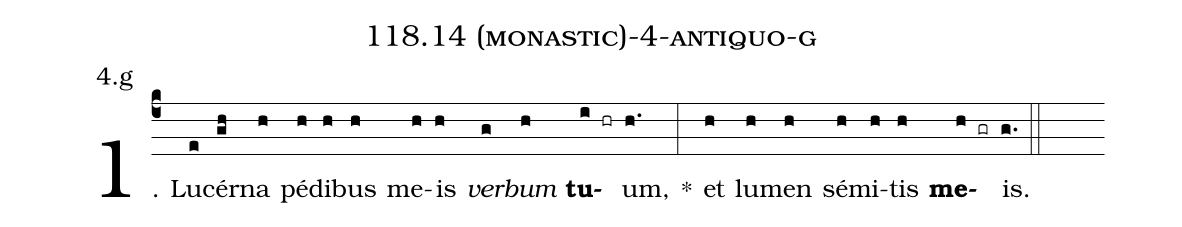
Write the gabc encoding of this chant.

name: 118.14 (monastic)-4-antiquo-g;
annotation: 4.g;
%%
(c4)1. Lu(e)cér(gh)na(h) pé(h)di(h)bus(h) me(h)is(h) <i>ver</i>(g)<i>bum</i>(h) <b>tu</b>(i hr)um,(h.) *(:) et(h) lu(h)men(h) sé(h)mi(h)tis(h) <b>me</b>(h gr)is.(g.) (::)
